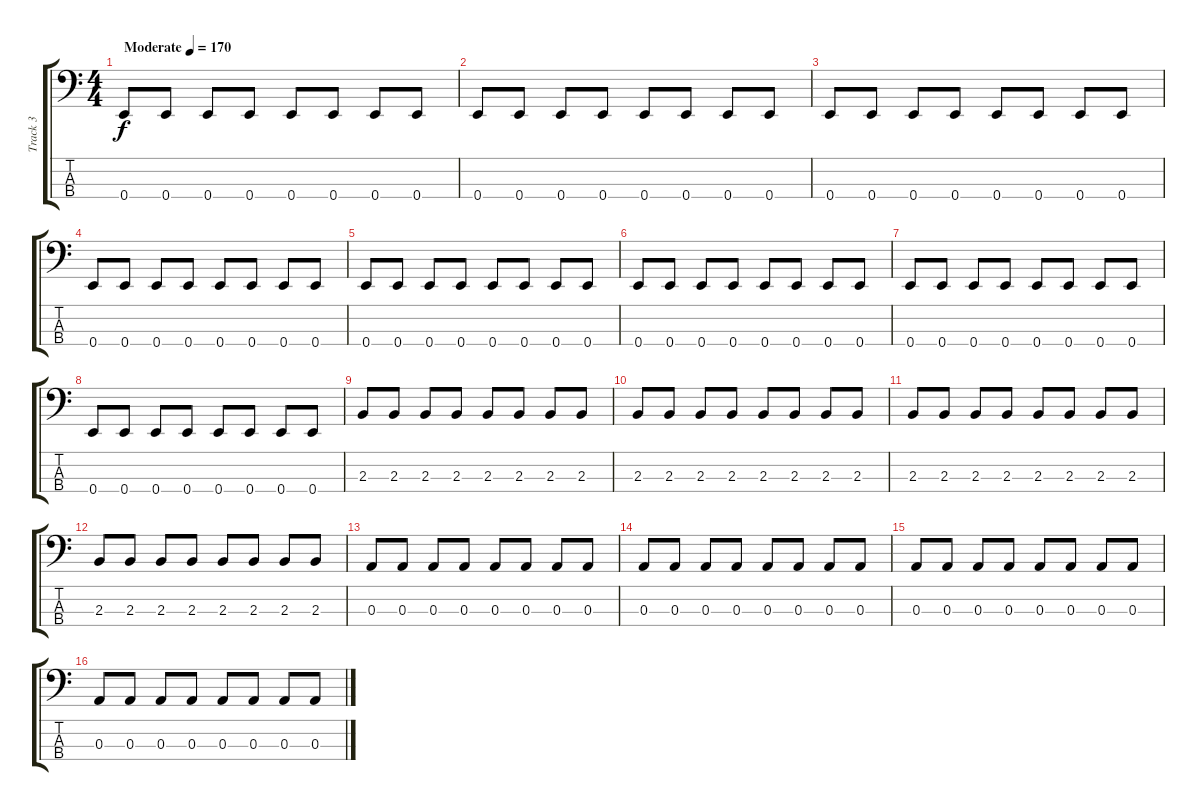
\track ("Track 3" "Track 3") {instrument electricbassfinger}
\staff {score tabs}
\tuning (G2 D2 A1 E1) {hide}
\ts (4 4)
\tempo (170 "Moderate")
\clef f4
\ks c
0.4.8{dy f instrument electricbassfinger} 0.4.8 0.4.8 0.4.8 0.4.8 0.4.8 0.4.8 0.4.8 |
0.4.8 0.4.8 0.4.8 0.4.8 0.4.8 0.4.8 0.4.8 0.4.8 |
0.4.8 0.4.8 0.4.8 0.4.8 0.4.8 0.4.8 0.4.8 0.4.8 |
0.4.8 0.4.8 0.4.8 0.4.8 0.4.8 0.4.8 0.4.8 0.4.8 |
0.4.8 0.4.8 0.4.8 0.4.8 0.4.8 0.4.8 0.4.8 0.4.8 |
0.4.8 0.4.8 0.4.8 0.4.8 0.4.8 0.4.8 0.4.8 0.4.8 |
0.4.8 0.4.8 0.4.8 0.4.8 0.4.8 0.4.8 0.4.8 0.4.8 |
0.4.8 0.4.8 0.4.8 0.4.8 0.4.8 0.4.8 0.4.8 0.4.8 |
2.3.8 2.3.8 2.3.8 2.3.8 2.3.8 2.3.8 2.3.8 2.3.8 |
2.3.8 2.3.8 2.3.8 2.3.8 2.3.8 2.3.8 2.3.8 2.3.8 |
2.3.8 2.3.8 2.3.8 2.3.8 2.3.8 2.3.8 2.3.8 2.3.8 |
2.3.8 2.3.8 2.3.8 2.3.8 2.3.8 2.3.8 2.3.8 2.3.8 |
0.3.8 0.3.8 0.3.8 0.3.8 0.3.8 0.3.8 0.3.8 0.3.8 |
0.3.8 0.3.8 0.3.8 0.3.8 0.3.8 0.3.8 0.3.8 0.3.8 |
0.3.8 0.3.8 0.3.8 0.3.8 0.3.8 0.3.8 0.3.8 0.3.8 |
0.3.8 0.3.8 0.3.8 0.3.8 0.3.8 0.3.8 0.3.8 0.3.8
